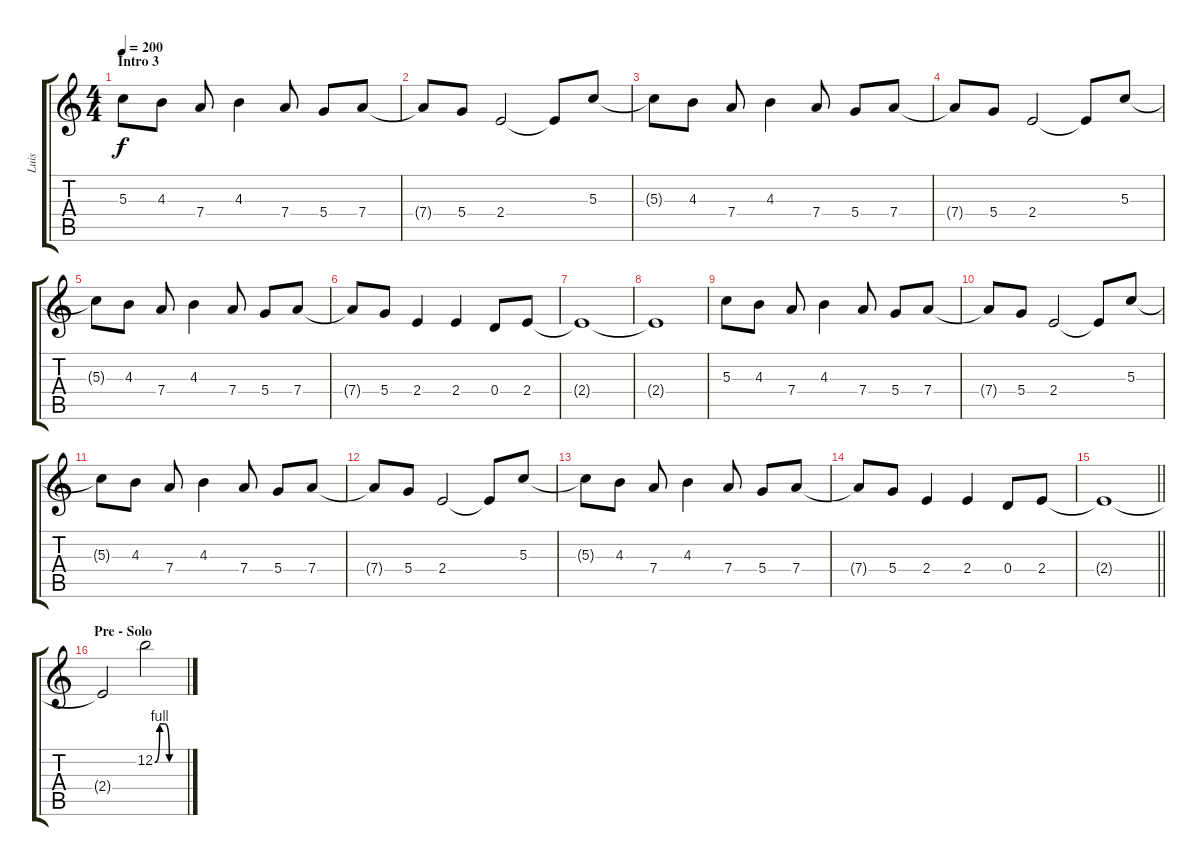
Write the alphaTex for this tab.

\track ("Luis" "Luis") {instrument distortionguitar}
\staff {score tabs}
\tuning (E4 B3 G3 D3 A2 E2) {hide}
\ts (4 4)
\section ("" "Intro 3")
\tempo 200
\clef g2
\ks c
5.3.8{dy f} 4.3.8 7.4.8 4.3.4 7.4.8 5.4.8 7.4.8 |
7.4{t}.8 5.4.8 2.4.2 2.4{t}.8 5.3.8 |
5.3{t}.8 4.3.8 7.4.8 4.3.4 7.4.8 5.4.8 7.4.8 |
7.4{t}.8 5.4.8 2.4.2 2.4{t}.8 5.3.8 |
5.3{t}.8 4.3.8 7.4.8 4.3.4 7.4.8 5.4.8 7.4.8 |
7.4{t}.8 5.4.8 2.4.4 2.4.4 0.4.8 2.4.8 |
2.4{t}.1 |
2.4{t}.1 |
5.3.8 4.3.8 7.4.8 4.3.4 7.4.8 5.4.8 7.4.8 |
7.4{t}.8 5.4.8 2.4.2 2.4{t}.8 5.3.8 |
5.3{t}.8 4.3.8 7.4.8 4.3.4 7.4.8 5.4.8 7.4.8 |
7.4{t}.8 5.4.8 2.4.2 2.4{t}.8 5.3.8 |
5.3{t}.8 4.3.8 7.4.8 4.3.4 7.4.8 5.4.8 7.4.8 |
7.4{t}.8 5.4.8 2.4.4 2.4.4 0.4.8 2.4.8 |
\barLineRight lightlight
2.4{t}.1 |
\section ("" "Pre - Solo")
2.4{t}.2 12.2{be (custom 0 0 10 4 20 4 30 0 60 0)}.2
